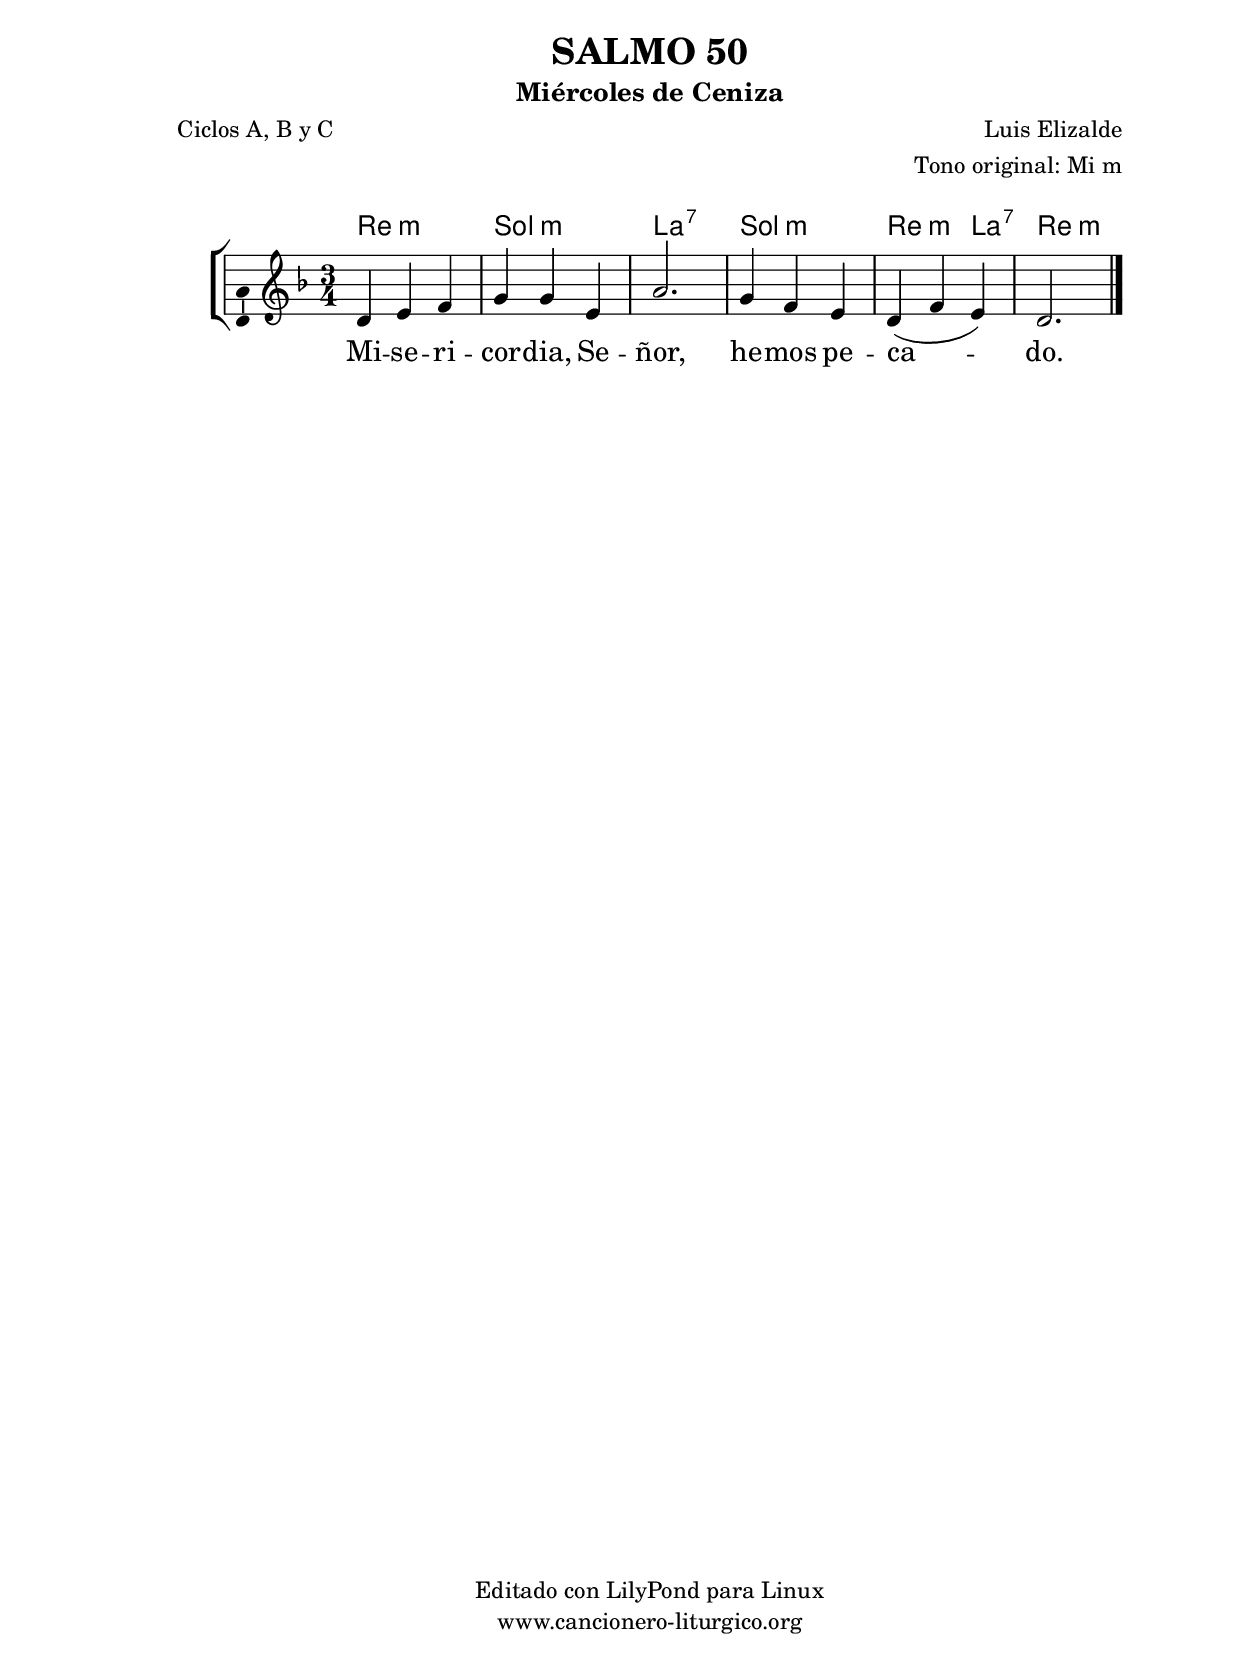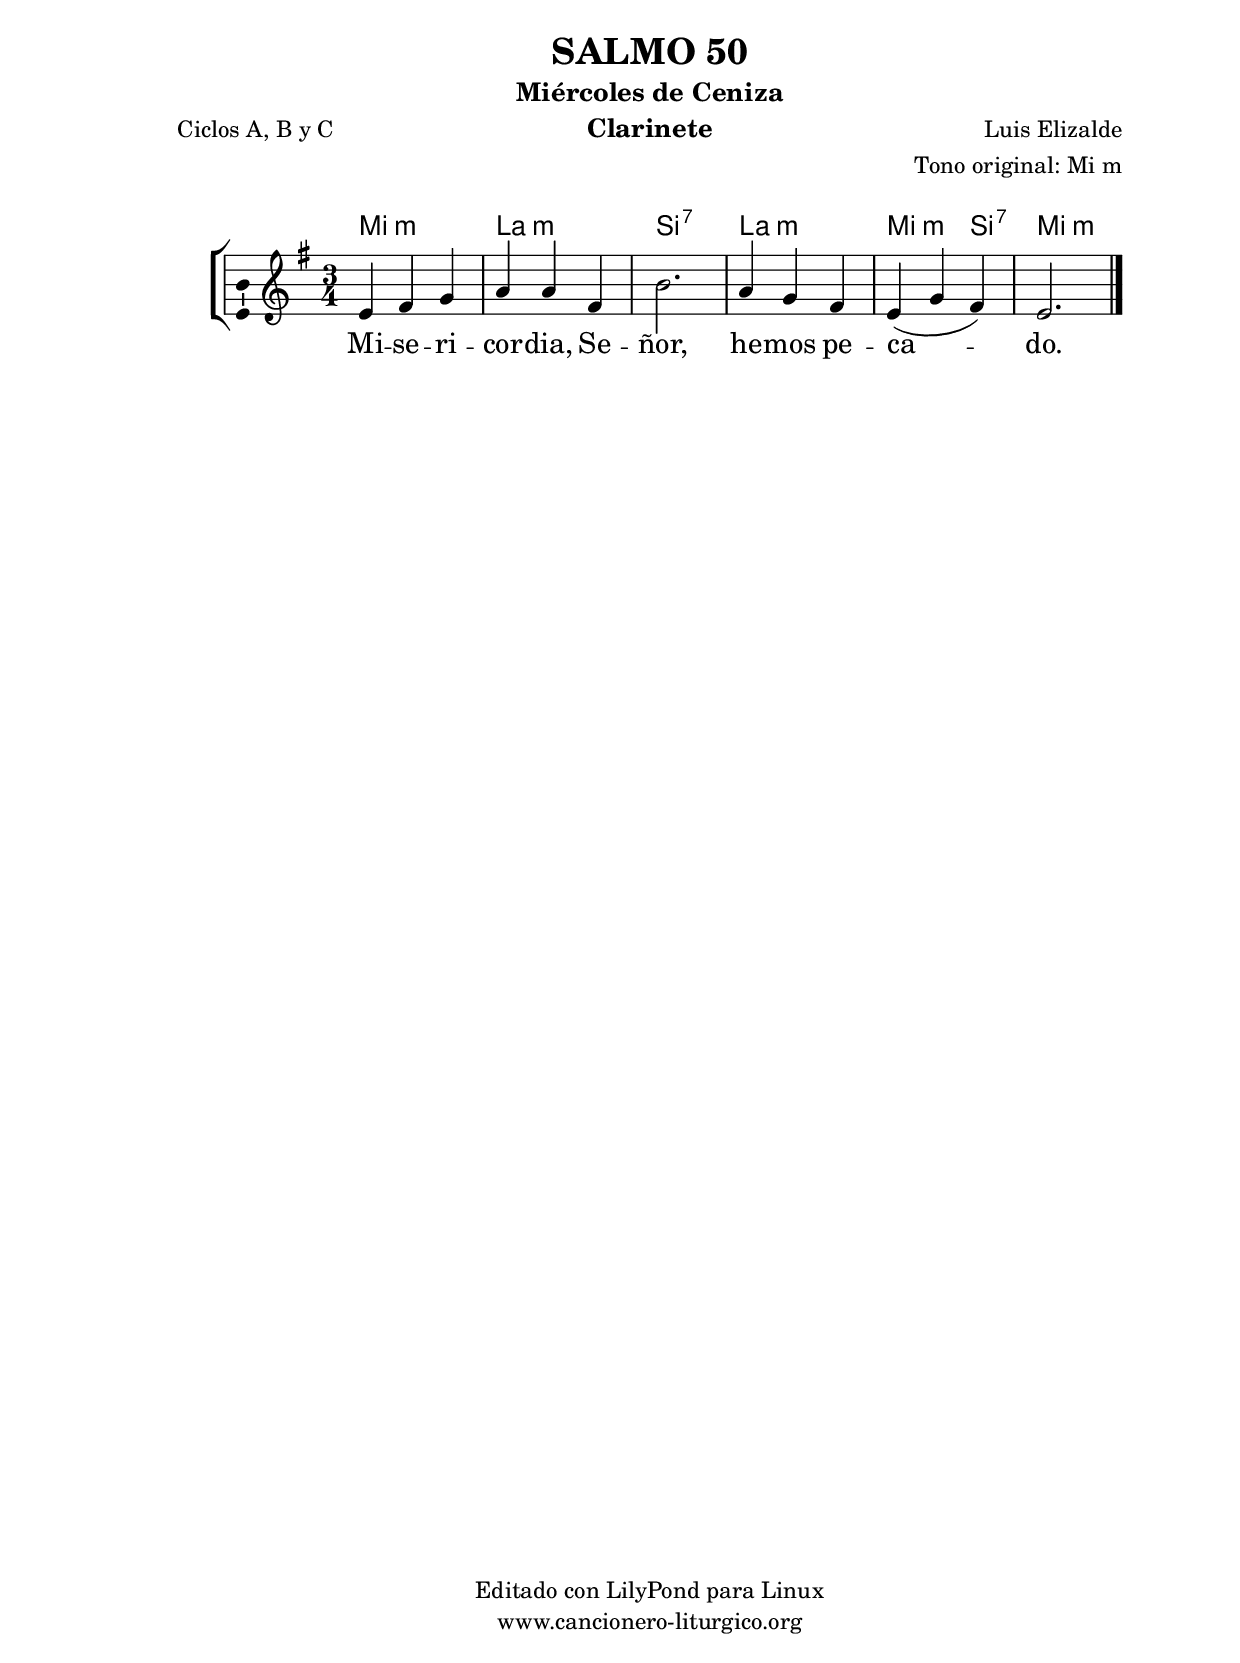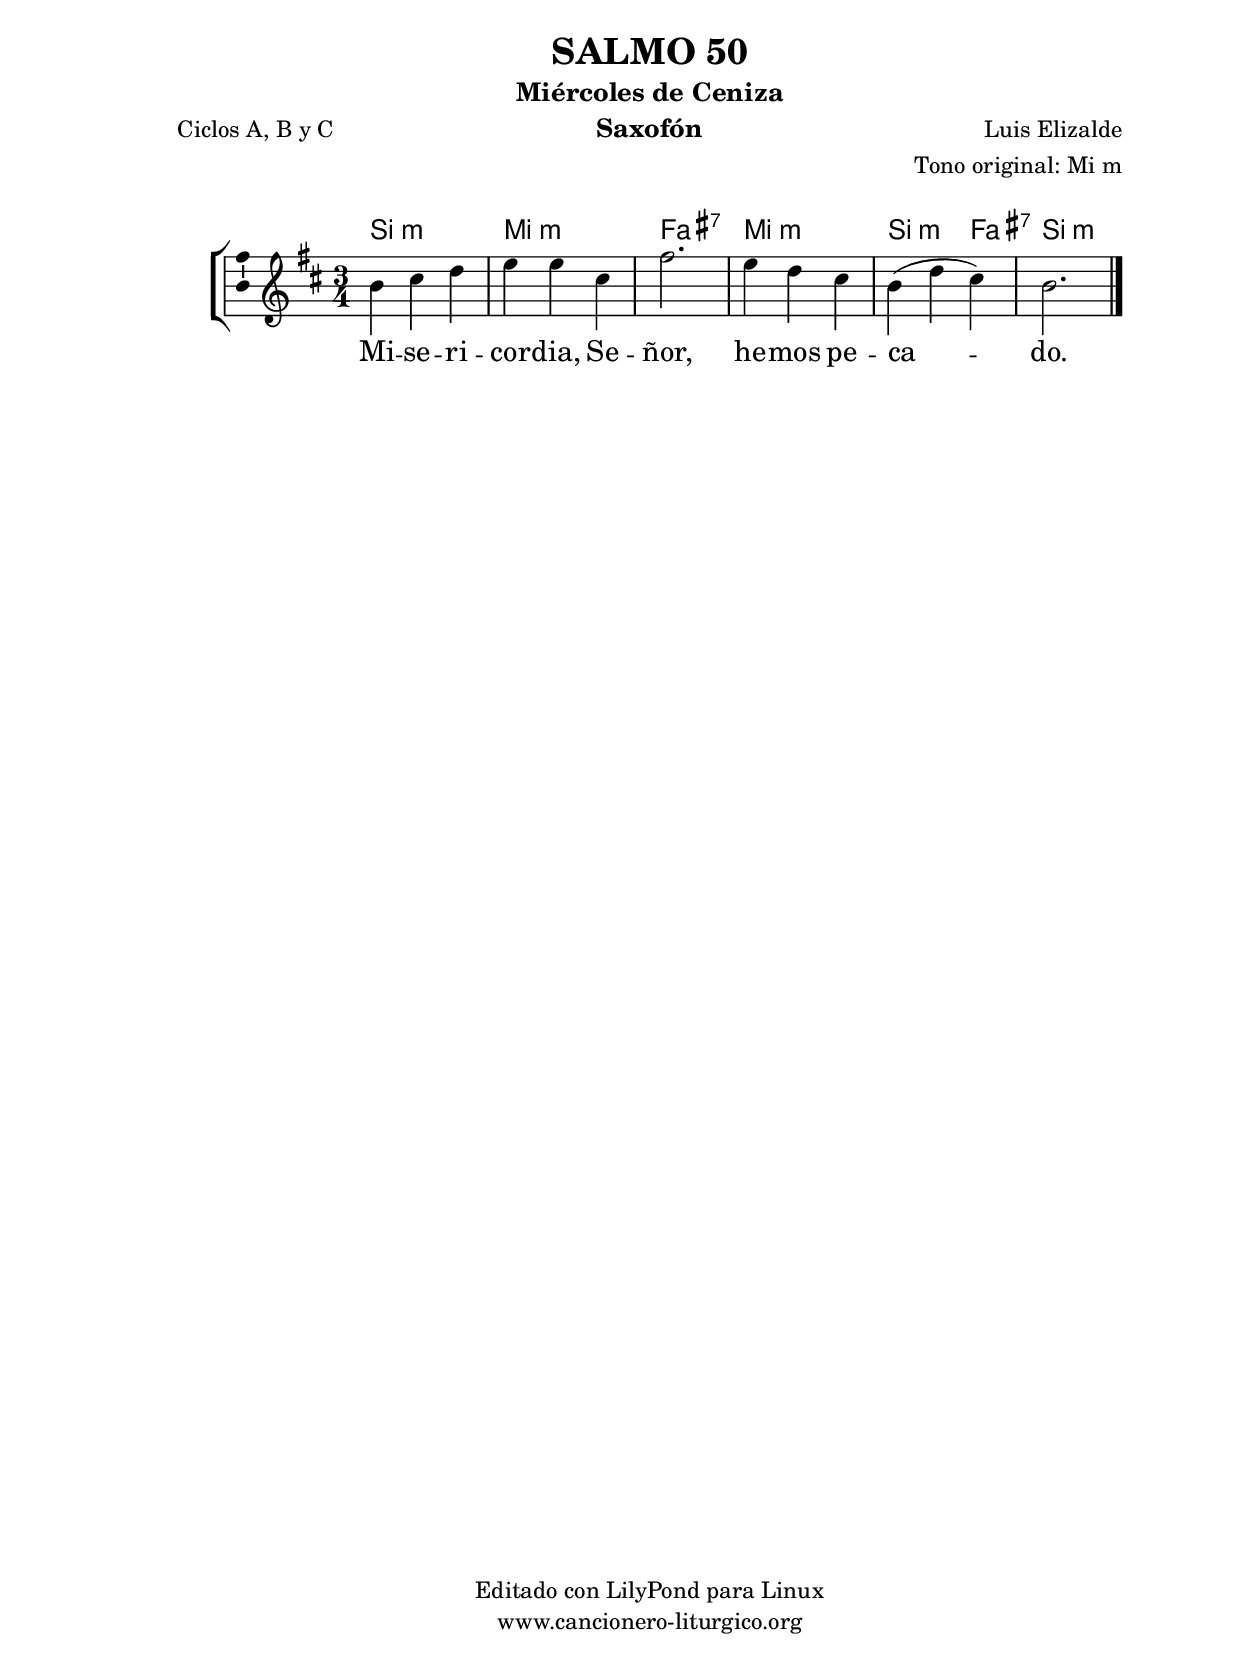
%
%para convertir .midi en .wav:
%timidity filename.midi -Ow -o finename.wav
%
%
%Para convertir de .wav a .mp3:
%lame -h -m j filename.wav
%
%
%para escuchar el midi:
%timidity nombrefichero.midi
%


%versión de lilypond para la que se ha escrito esta partitura:
\version "2.16.0"

	%Tamaño papel
	#(set-default-paper-size "a4")
	%Tamaño partitura
	#(set-global-staff-size 20)
	%No responde al pulsar sobre una nota
	#(ly:set-option 'point-and-click #f)

%parámetros del encabezamiento:
\header {
	title = "SALMO 50"
	subtitle = "Miércoles de Ceniza"
	composer = "Luis Elizalde"
	poet = "Ciclos A, B y C"
	meter = ""
	arranger = "Tono original: Mi m"
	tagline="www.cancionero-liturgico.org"
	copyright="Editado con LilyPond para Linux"
	tiempo = "Cuaresma"
	usos = "Salmo"
	letra = "Misericordia, Señor, hemos pecado."
	}

%parámetros asociados al papel:
\paper  {
	oddHeaderMarkup = \markup {\fill-line { \on-the-fly #not-first-page \fromproperty #'header:title \on-the-fly #not-first-page \fromproperty #'header:composer }}
	evenHeaderMarkup = \markup {\fill-line { \fromproperty #'header:composer \fromproperty #'header:title }}
	#(set-paper-size "a4")
	print-page-number = ##f
	first-page-number = 1
	print-first-page-number = ##f
%	head-separation = 3.0 \cm
	top-margin = 2.0 \cm
	bottom-margin = 0.5\cm
%%%	bottom-margin = -1.0\cm
	left-margin = 3.0 \cm
	line-width = 16.0 \cm 
	indent = 8\mm
	interscoreline = 2.\mm
	between-system-space = 15\mm
%	para que las partituras no llenen la hoja:
	ragged-bottom = ##t
%	idem para la última hoja:
	ragged-last-bottom = ##f
%	para que las partituras llenen el ancho del papel:
	ragged-last = ##f
	after-title-space = 2.5 \cm
%page-count=1
%system-count=1

	%Flexible Vertical Spacing
%	markup-markup-spacing =
%	#'((basic-distance . 15) (minimum-distance . 15) (padding . 3))
	markup-system-spacing =
	#'((basic-distance . 15) (minimum-distance . 15) (padding . 3))
	system-system-spacing =
	#'((basic-distance . 15) (minimum-distance . 15) (padding . 3))
	score-system-spacing =
	#'((basic-distance . 15) (minimum-distance . 15) (padding . 5))
%	top-system-spacing = % header
%	#'((basic-distance . 8) (minimum-distance . 0) (padding . 3))
%	top-markup-spacing =
%	#'((basic-distance . 20) (minimum-distance . 20) (padding . 3))
	last-bottom-spacing = % footer
	#'((basic-distance . 5) (minimum-distance . 5) (padding . 3))
%	score-markup-spacing =
%	#'((basic-distance . 16) (minimum-distance . 13) (padding . 3))

	}


%parámetros que afectan a toda la partitura:
global =  {
	%clave de sol (G):
	\clef G
	%armadura:
	\transpose e d
	\key e \minor
	\tempo 4=120
	\set Score.tempoHideNote = ##t
	}


acordes = {
	\italianChords
	\chordmode {
	\transpose e d
{

e2.:m a:m b:7 a:m e2:m b4:7 e2.:m

	}
	}
}

melodia = 
	\transpose e d
{
	\relative c'{
	\time 3/4

e4 fis g
a4 a fis
b2.
a4 g fis
e (g fis)
e2.

	\bar "|."
	}
	}


texto = \lyricmode {
Mi -- se -- ri -- cor -- dia, Se -- ñor,
he -- mos pe -- ca -- do.
	}


acordesStaff = \context ChordNames = acordesStaff <<
	\set chordChanges = ##t
	\acordes
	>>


vozStaff = \context Voice = vozStaff
\with {\consists "Ambitus_engraver"}
<<
%	\set Staff.instrumentName = ""
%	\set Staff.shortInstrumentName = ""
%	\set Staff.midiInstrument = #"clarinet"
%	\set Staff.midiInstrument = #"cello"
%	\set Staff.midiInstrument = #"flute"
	\set Staff.midiInstrument = #"electric guitar (jazz)"
%	\set Staff.midiInstrument = #"english horn"
%	\set Staff.midiInstrument = #"violin"
%	\set Staff.midiInstrument = #"glockenspiel"
	\set Staff.midiMinimumVolume = #0.7
	\set Staff.midiMaximumVolume = #0.9
	\global
	\melodia
	>>


textoStaff = \context Lyrics = textoStaff <<
	\lyricsto vozStaff \texto
	>>

\book {
	\score {
		\context ChoirStaff {
			\override StaffGroup.SystemStartBracket #'collapse-height = #1
			\override Score.SystemStartBar #'collapse-height = #1
			<<
			\acordesStaff
			\vozStaff
			\textoStaff
			>>
			}
		\layout {
	    		\context {
				\Lyrics
				\override LyricText #'font-size = #2
				}
	   		 \context {
				\Score
				%fontSize = #3
				\override StaffSymbol #'staff-space = #(magstep +3)
				%\override Beam #'thickness = #0.55
				%\override SpacingSpanner #'spacing-increment = #1.0
				%\override Slur #'height-limit = #1.5
				}
			}
		}
	\score {
		\unfoldRepeats
		\context ChoirStaff {
			<<
			\acordesStaff
			\vozStaff
			>>
			}
		\midi {
	  		\context {
	  			\Score
				tempoWholesPerMinute = #(ly:make-moment 70 4)
				}
			}
		}
	}

%Partitura para clarinete
#(define output-suffix "C")
\book {
	\header{
		instrument = "Clarinete"
		}
	\score {
		\context ChoirStaff {
			\override StaffGroup.SystemStartBracket #'collapse-height = #1
			\override Score.SystemStartBar #'collapse-height = #1
\transpose c d
			<<
			\acordesStaff
			\vozStaff
			\textoStaff
			>>
			}
		\layout {
	    		\context {
				\Lyrics
				\override LyricText #'font-size = #2
				}
	   		 \context {
				\Score
				%fontSize = #3
				\override StaffSymbol #'staff-space = #(magstep +3)
				%\override Beam #'thickness = #0.55
				%\override SpacingSpanner #'spacing-increment = #1.0
				%\override Slur #'height-limit = #1.5
				}
			}
		}
	}

%Partitura para saxofón
#(define output-suffix "S")
\book {
	\header{
		instrument = "Saxofón"
		}
	\score {
		\context ChoirStaff {
			\override StaffGroup.SystemStartBracket #'collapse-height = #1
			\override Score.SystemStartBar #'collapse-height = #1
\transpose c a
			<<
			\acordesStaff
			\vozStaff
			\textoStaff
			>>
			}
		\layout {
	    		\context {
				\Lyrics
				\override LyricText #'font-size = #2
				}
	   		 \context {
				\Score
				%fontSize = #3
				\override StaffSymbol #'staff-space = #(magstep +3)
				%\override Beam #'thickness = #0.55
				%\override SpacingSpanner #'spacing-increment = #1.0
				%\override Slur #'height-limit = #1.5
				}
			}
		}
	}

